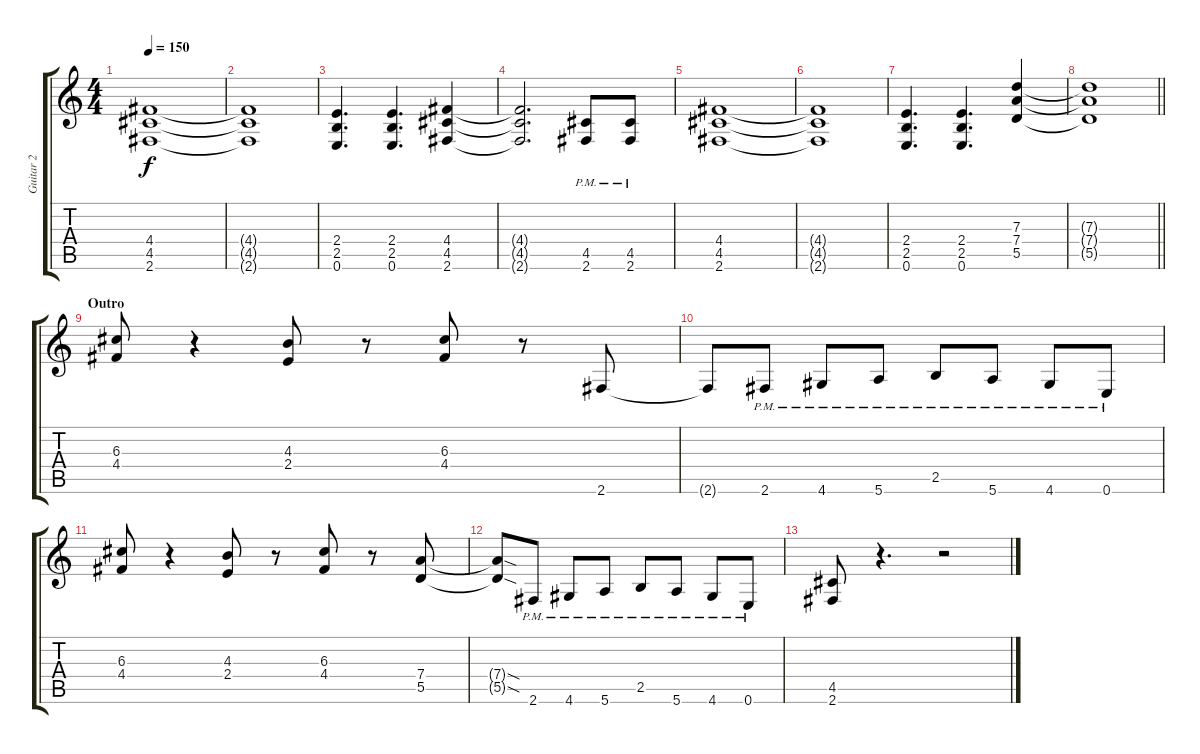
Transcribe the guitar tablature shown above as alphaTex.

\track ("Guitar 2" "Guitar 2") {instrument distortionguitar}
\staff {score tabs}
\tuning (E4 B3 G3 D3 A2 E2) {hide}
\ts (4 4)
\tempo 150
\clef g2
\ks c
(4.4 4.5 2.6).1{dy f} |
(4.4{t} 4.5{t} 2.6{t}).1 |
(2.4 2.5 0.6).4{d} (2.4 2.5 0.6).4{d} (4.4 4.5 2.6).4 |
(4.4{t} 4.5{t} 2.6{t}).2{d} (4.5{pm} 2.6{pm}).8 (4.5{pm} 2.6{pm}).8 |
(4.4 4.5 2.6).1 |
(4.4{t} 4.5{t} 2.6{t}).1 |
(2.4 2.5 0.6).4{d} (2.4 2.5 0.6).4{d} (7.3 7.4 5.5).4 |
\barLineRight lightlight
(7.3{t} 7.4{t} 5.5{t}).1 |
\section ("" "Outro")
(6.3 4.4).8 r.4 (4.3 2.4).8 r.8 (6.3 4.4).8 r.8 2.6.8 |
2.6{t}.8 2.6{pm}.8 4.6{pm}.8 5.6{pm}.8 2.5{pm}.8 5.6{pm}.8 4.6{pm}.8 0.6{pm}.8 |
(6.3 4.4).8 r.4 (4.3 2.4).8 r.8 (6.3 4.4).8 r.8 (7.4 5.5).8 |
(7.4{sod t} 5.5{sod t}).8 2.6{pm}.8 4.6{pm}.8 5.6{pm}.8 2.5{pm}.8 5.6{pm}.8 4.6{pm}.8 0.6{pm}.8 |
(4.5 2.6).8 r.4{d} r.2
